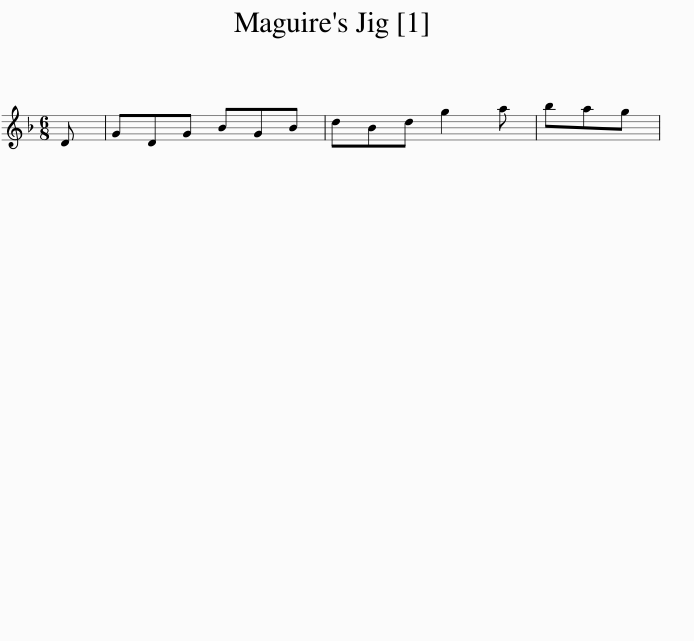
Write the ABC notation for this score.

X:1
L:1/8
M:6/8
I:linebreak $
K:F
V:1 treble
V:1
 D | GDG BGB | dBd g2 a | bag | %4
